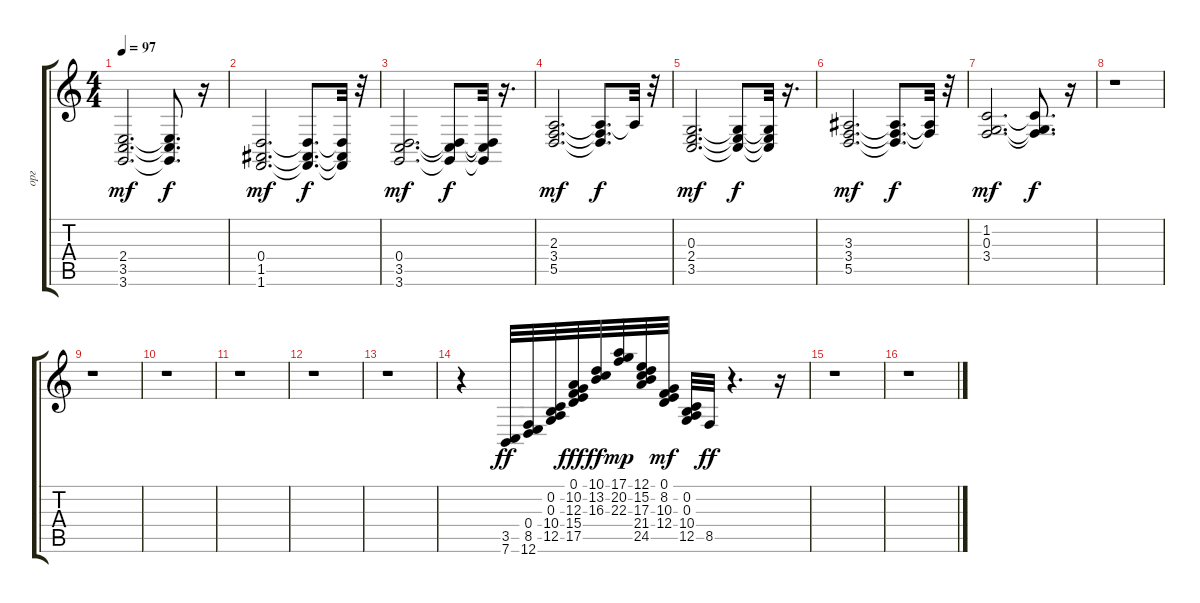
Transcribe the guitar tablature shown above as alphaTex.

\track ("орг" "орг") {instrument percussiveorgan}
\staff {score tabs}
\tuning (E4 B3 G3 D3 A2 E2) {hide}
\ts (4 4)
\tempo 97
\clef g2
\ks c
(2.4 3.5 3.6).2{d dy mf} (2.4{t} 3.5{t} 3.6{t}).8{d dy f} r.16 |
(0.4 1.5 1.6).2{d dy mf} (0.4{t} 1.5{t} 1.6{t}).8{d dy f} (0.4{t} 1.5{t} 1.6{t}).32 r.32 |
(0.4 3.5 3.6).2{d dy mf} (0.4{t} 3.5{t} 3.6{t}).8{dy f} (0.4{t} 3.5{t} 3.6{t}).32 r.16{d} |
(2.3 3.4 5.5).2{d dy mf} (2.3{t} 3.4{t} 5.5{t}).8{d dy f} 2.3{t}.32 r.32 |
(0.3 2.4 3.5).2{d dy mf} (0.3{t} 2.4{t} 3.5{t}).8{dy f} (0.3{t} 2.4{t} 3.5{t}).32 r.16{d} |
(3.3 3.4 5.5).2{d dy mf} (3.3{t} 3.4{t} 5.5{t}).8{d dy f} (3.3{t} 3.4{t}).32 r.32 |
(1.2 0.3 3.4).2{d dy mf} (1.2{t} 0.3{t} 3.4{t}).8{d dy f} r.16 |
r.1 |
r.1 |
r.1 |
r.1 |
r.1 |
r.1 |
r.4 (3.5 7.6).32{dy ff} (0.4 8.5 12.6).32 (0.2 0.3 10.4 12.5).32 (0.1 10.2 12.3 15.4 17.5).32{dy fff} (10.1 13.2 16.3).32{dy ff} (17.1 20.2 22.3).32{dy mp} (12.1 15.2 17.3 21.4 24.5).32 (0.1 8.2 10.3 12.4).32{dy mf} (0.2 0.3 10.4 12.5).32 8.5.32{dy ff} r.4{d} r.16 |
r.1 |
r.1
